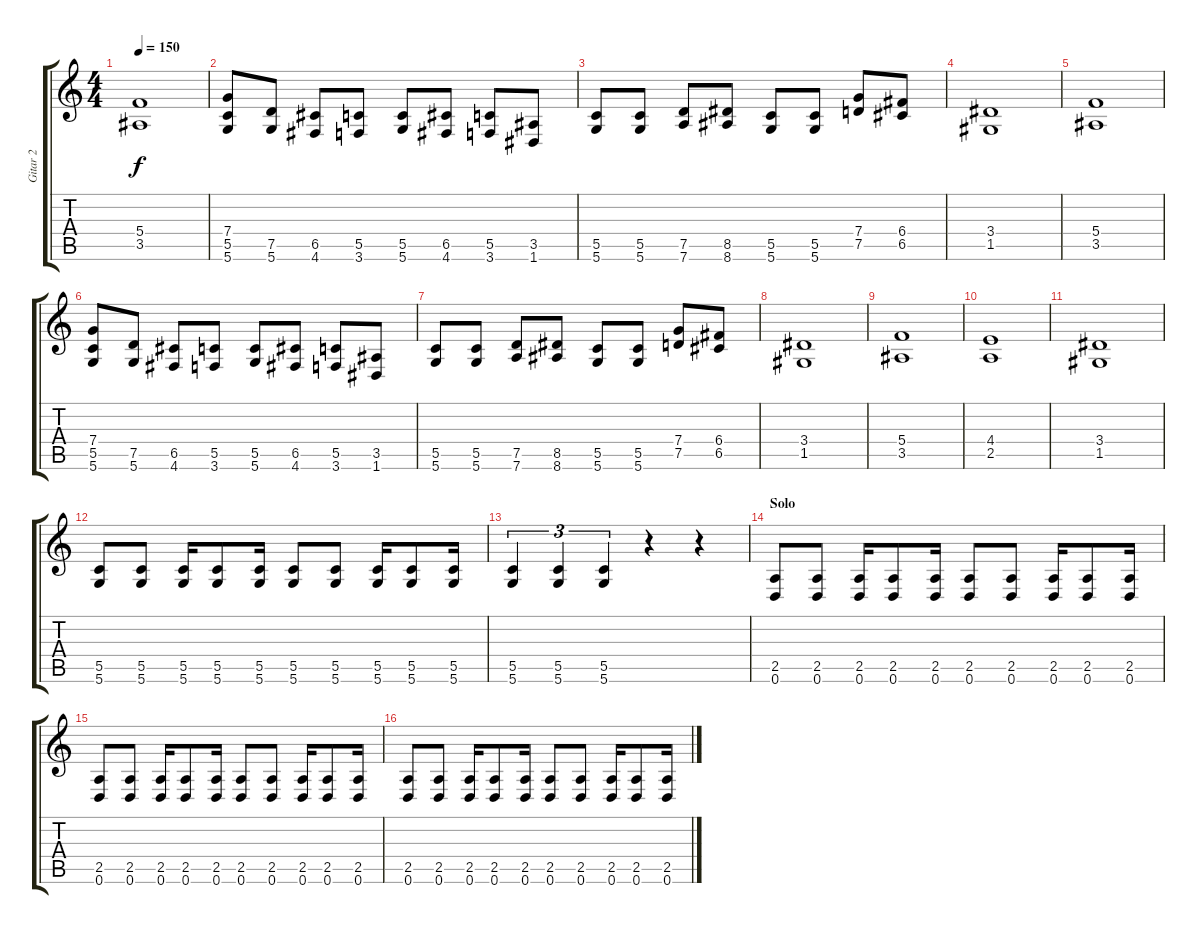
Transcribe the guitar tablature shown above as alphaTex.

\track ("Gitar 2" "Gitar 2") {instrument distortionguitar}
\staff {score tabs}
\tuning (D4 A3 F3 C3 G2 D2) {hide}
\ts (4 4)
\tempo 150
\clef g2
\ks c
(5.4 3.5).1{dy f} |
(7.4 5.5 5.6).8 (7.5 5.6).8 (6.5 4.6).8 (5.5 3.6).8 (5.5 5.6).8 (6.5 4.6).8 (5.5 3.6).8 (3.5 1.6).8 |
(5.5 5.6).8 (5.5 5.6).8 (7.5 7.6).8 (8.5 8.6).8 (5.5 5.6).8 (5.5 5.6).8 (7.4 7.5).8 (6.4 6.5).8 |
(3.4 1.5).1 |
(5.4 3.5).1 |
(7.4 5.5 5.6).8 (7.5 5.6).8 (6.5 4.6).8 (5.5 3.6).8 (5.5 5.6).8 (6.5 4.6).8 (5.5 3.6).8 (3.5 1.6).8 |
(5.5 5.6).8 (5.5 5.6).8 (7.5 7.6).8 (8.5 8.6).8 (5.5 5.6).8 (5.5 5.6).8 (7.4 7.5).8 (6.4 6.5).8 |
(3.4 1.5).1 |
(5.4 3.5).1 |
(4.4 2.5).1 |
(3.4 1.5).1 |
(5.5 5.6).8 (5.5 5.6).8 (5.5 5.6).16 (5.5 5.6).8 (5.5 5.6).16 (5.5 5.6).8 (5.5 5.6).8 (5.5 5.6).16 (5.5 5.6).8 (5.5 5.6).16 |
(5.5 5.6).4{tu (3 2)} (5.5 5.6).4{tu (3 2)} (5.5 5.6).4{tu (3 2)} r.4 r.4 |
\section ("" "Solo")
(2.5 0.6).8 (2.5 0.6).8 (2.5 0.6).16 (2.5 0.6).8 (2.5 0.6).16 (2.5 0.6).8 (2.5 0.6).8 (2.5 0.6).16 (2.5 0.6).8 (2.5 0.6).16 |
(2.5 0.6).8 (2.5 0.6).8 (2.5 0.6).16 (2.5 0.6).8 (2.5 0.6).16 (2.5 0.6).8 (2.5 0.6).8 (2.5 0.6).16 (2.5 0.6).8 (2.5 0.6).16 |
(2.5 0.6).8 (2.5 0.6).8 (2.5 0.6).16 (2.5 0.6).8 (2.5 0.6).16 (2.5 0.6).8 (2.5 0.6).8 (2.5 0.6).16 (2.5 0.6).8 (2.5 0.6).16
